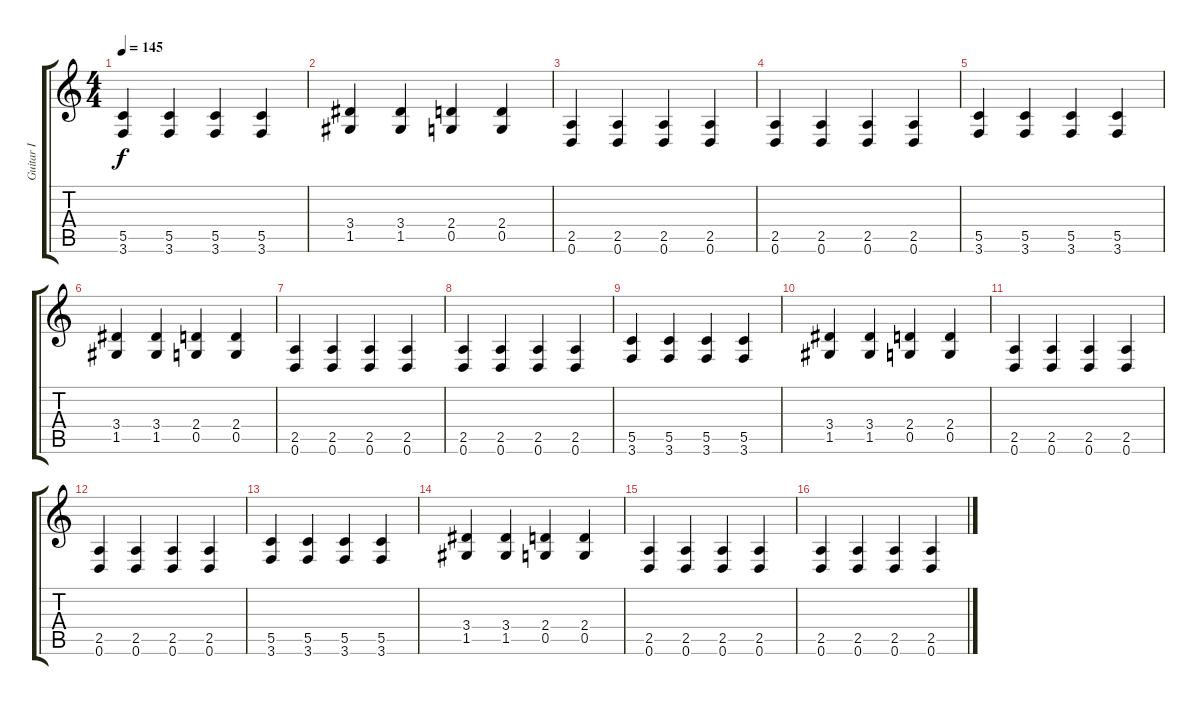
\track ("Guitar I" "Guitar I") {instrument distortionguitar}
\staff {score tabs}
\tuning (D4 A3 F3 C3 G2 D2) {hide}
\ts (4 4)
\tempo 145
\clef g2
\ks c
(5.5 3.6).4{dy f} (5.5 3.6).4 (5.5 3.6).4 (5.5 3.6).4 |
(3.4 1.5).4 (3.4 1.5).4 (2.4 0.5).4 (2.4 0.5).4 |
(2.5 0.6).4 (2.5 0.6).4 (2.5 0.6).4 (2.5 0.6).4 |
(2.5 0.6).4 (2.5 0.6).4 (2.5 0.6).4 (2.5 0.6).4 |
(5.5 3.6).4 (5.5 3.6).4 (5.5 3.6).4 (5.5 3.6).4 |
(3.4 1.5).4 (3.4 1.5).4 (2.4 0.5).4 (2.4 0.5).4 |
(2.5 0.6).4 (2.5 0.6).4 (2.5 0.6).4 (2.5 0.6).4 |
(2.5 0.6).4 (2.5 0.6).4 (2.5 0.6).4 (2.5 0.6).4 |
(5.5 3.6).4 (5.5 3.6).4 (5.5 3.6).4 (5.5 3.6).4 |
(3.4 1.5).4 (3.4 1.5).4 (2.4 0.5).4 (2.4 0.5).4 |
(2.5 0.6).4 (2.5 0.6).4 (2.5 0.6).4 (2.5 0.6).4 |
(2.5 0.6).4 (2.5 0.6).4 (2.5 0.6).4 (2.5 0.6).4 |
(5.5 3.6).4 (5.5 3.6).4 (5.5 3.6).4 (5.5 3.6).4 |
(3.4 1.5).4 (3.4 1.5).4 (2.4 0.5).4 (2.4 0.5).4 |
(2.5 0.6).4 (2.5 0.6).4 (2.5 0.6).4 (2.5 0.6).4 |
(2.5 0.6).4 (2.5 0.6).4 (2.5 0.6).4 (2.5 0.6).4
